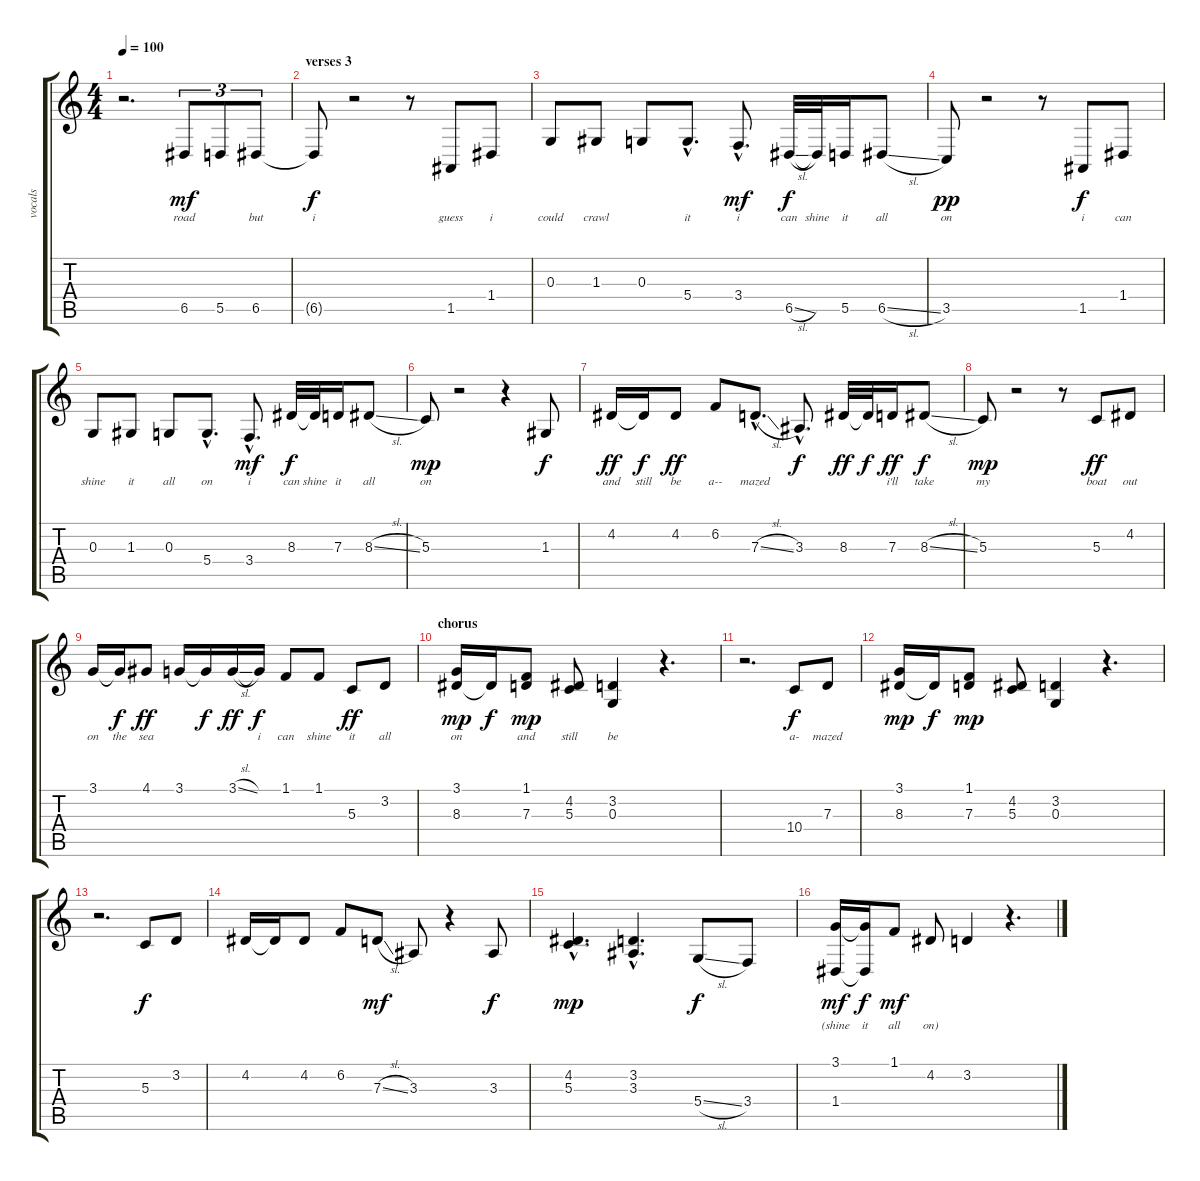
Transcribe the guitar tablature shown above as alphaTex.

\track ("vocals" "vocals") {instrument flute}
\staff {score tabs}
\tuning (E4 B3 G3 D3 A2 E2) {hide}
\ts (4 4)
\tempo 100
\clef g2
\ks c
r.2{d dy f} 6.5.8{tu (3 2) lyrics (0 "road") lyrics (1 "") lyrics (2 "") lyrics (3 "") lyrics (4 "") dy mf} 5.5.8{tu (3 2) lyrics (0 "") lyrics (1 "") lyrics (2 "") lyrics (3 "") lyrics (4 "")} 6.5.8{tu (3 2) lyrics (0 "but") lyrics (1 "") lyrics (2 "") lyrics (3 "") lyrics (4 "")} |
\section ("" "verses 3")
6.5{t}.8{lyrics (0 "i") lyrics (1 "") lyrics (2 "") lyrics (3 "") lyrics (4 "") dy f} r.2 r.8 1.5.8{lyrics (0 "guess") lyrics (1 "") lyrics (2 "") lyrics (3 "") lyrics (4 "")} 1.4.8{lyrics (0 "i") lyrics (1 "") lyrics (2 "") lyrics (3 "") lyrics (4 "")} |
0.3.8{lyrics (0 "could") lyrics (1 "") lyrics (2 "") lyrics (3 "") lyrics (4 "")} 1.3.8{lyrics (0 "crawl") lyrics (1 "") lyrics (2 "") lyrics (3 "") lyrics (4 "")} 0.3.8{lyrics (0 "") lyrics (1 "") lyrics (2 "") lyrics (3 "") lyrics (4 "")} 5.4{hac}.8{d lyrics (0 "it") lyrics (1 "") lyrics (2 "") lyrics (3 "") lyrics (4 "")} 3.4{hac}.8{d lyrics (0 "i") lyrics (1 "") lyrics (2 "") lyrics (3 "") lyrics (4 "") dy mf} 6.5{sl}.32{lyrics (0 "can") lyrics (1 "") lyrics (2 "") lyrics (3 "") lyrics (4 "") dy f} 6.5{t}.32{lyrics (0 "shine") lyrics (1 "") lyrics (2 "") lyrics (3 "") lyrics (4 "")} 5.5.16{lyrics (0 "it") lyrics (1 "") lyrics (2 "") lyrics (3 "") lyrics (4 "")} 6.5{sl}.8{lyrics (0 "all") lyrics (1 "") lyrics (2 "") lyrics (3 "") lyrics (4 "")} |
3.5.8{lyrics (0 "on") lyrics (1 "") lyrics (2 "") lyrics (3 "") lyrics (4 "") dy pp} r.2 r.8 1.5.8{lyrics (0 "i") lyrics (1 "") lyrics (2 "") lyrics (3 "") lyrics (4 "") dy f} 1.4.8{lyrics (0 "can") lyrics (1 "") lyrics (2 "") lyrics (3 "") lyrics (4 "")} |
0.3.8{lyrics (0 "shine") lyrics (1 "") lyrics (2 "") lyrics (3 "") lyrics (4 "")} 1.3.8{lyrics (0 "it") lyrics (1 "") lyrics (2 "") lyrics (3 "") lyrics (4 "")} 0.3.8{lyrics (0 "all") lyrics (1 "") lyrics (2 "") lyrics (3 "") lyrics (4 "")} 5.4{hac}.8{d lyrics (0 "on") lyrics (1 "") lyrics (2 "") lyrics (3 "") lyrics (4 "")} 3.4{hac}.8{d lyrics (0 "i") lyrics (1 "") lyrics (2 "") lyrics (3 "") lyrics (4 "") dy mf} 8.3.32{lyrics (0 "can") lyrics (1 "") lyrics (2 "") lyrics (3 "") lyrics (4 "") dy f} 8.3{t}.32{lyrics (0 "shine") lyrics (1 "") lyrics (2 "") lyrics (3 "") lyrics (4 "")} 7.3.16{lyrics (0 "it") lyrics (1 "") lyrics (2 "") lyrics (3 "") lyrics (4 "")} 8.3{sl}.8{lyrics (0 "all") lyrics (1 "") lyrics (2 "") lyrics (3 "") lyrics (4 "")} |
5.3.8{lyrics (0 "on") lyrics (1 "") lyrics (2 "") lyrics (3 "") lyrics (4 "") dy mp} r.2 r.4 1.3.8{lyrics (0 "") lyrics (1 "") lyrics (2 "") lyrics (3 "") lyrics (4 "") dy f} |
4.2.16{lyrics (0 "and") lyrics (1 "") lyrics (2 "") lyrics (3 "") lyrics (4 "") dy ff} 4.2{t}.16{lyrics (0 "still") lyrics (1 "") lyrics (2 "") lyrics (3 "") lyrics (4 "") dy f} 4.2.8{lyrics (0 "be") lyrics (1 "") lyrics (2 "") lyrics (3 "") lyrics (4 "") dy ff} 6.2.8{lyrics (0 "a--") lyrics (1 "") lyrics (2 "") lyrics (3 "") lyrics (4 "")} 7.3{sl hac}.8{d lyrics (0 "mazed") lyrics (1 "") lyrics (2 "") lyrics (3 "") lyrics (4 "")} 3.3{hac}.8{d lyrics (0 "") lyrics (1 "") lyrics (2 "") lyrics (3 "") lyrics (4 "") dy f} 8.3.32{lyrics (0 "") lyrics (1 "") lyrics (2 "") lyrics (3 "") lyrics (4 "") dy ff} 8.3{t}.32{lyrics (0 "") lyrics (1 "") lyrics (2 "") lyrics (3 "") lyrics (4 "") dy f} 7.3.16{lyrics (0 "i'll") lyrics (1 "") lyrics (2 "") lyrics (3 "") lyrics (4 "") dy ff} 8.3{sl}.8{lyrics (0 "take") lyrics (1 "") lyrics (2 "") lyrics (3 "") lyrics (4 "") dy f} |
5.3.8{lyrics (0 "my") lyrics (1 "") lyrics (2 "") lyrics (3 "") lyrics (4 "") dy mp} r.2 r.8 5.3.8{lyrics (0 "boat") lyrics (1 "") lyrics (2 "") lyrics (3 "") lyrics (4 "") dy ff} 4.2.8{lyrics (0 "out") lyrics (1 "") lyrics (2 "") lyrics (3 "") lyrics (4 "")} |
3.1.16{lyrics (0 "on") lyrics (1 "") lyrics (2 "") lyrics (3 "") lyrics (4 "")} 3.1{t}.16{lyrics (0 "the") lyrics (1 "") lyrics (2 "") lyrics (3 "") lyrics (4 "") dy f} 4.1.8{lyrics (0 "sea") lyrics (1 "") lyrics (2 "") lyrics (3 "") lyrics (4 "") dy ff} 3.1.16{lyrics (0 "") lyrics (1 "") lyrics (2 "") lyrics (3 "") lyrics (4 "")} 3.1{t}.16{lyrics (0 "") lyrics (1 "") lyrics (2 "") lyrics (3 "") lyrics (4 "") dy f} 3.1{sl}.16{lyrics (0 "") lyrics (1 "") lyrics (2 "") lyrics (3 "") lyrics (4 "") dy ff} 3.1{t}.16{lyrics (0 "i") lyrics (1 "") lyrics (2 "") lyrics (3 "") lyrics (4 "") dy f} 1.1.8{lyrics (0 "can") lyrics (1 "") lyrics (2 "") lyrics (3 "") lyrics (4 "")} 1.1.8{lyrics (0 "shine") lyrics (1 "") lyrics (2 "") lyrics (3 "") lyrics (4 "")} 5.3.8{lyrics (0 "it") lyrics (1 "") lyrics (2 "") lyrics (3 "") lyrics (4 "") dy ff} 3.2.8{lyrics (0 "all") lyrics (1 "") lyrics (2 "") lyrics (3 "") lyrics (4 "")} |
\section ("" "chorus")
(3.1 8.3).16{lyrics (0 "on") lyrics (1 "") lyrics (2 "") lyrics (3 "") lyrics (4 "") dy mp} 8.3{t}.16{lyrics (0 "") lyrics (1 "") lyrics (2 "") lyrics (3 "") lyrics (4 "") dy f} (1.1 7.3).8{lyrics (0 "and") lyrics (1 "") lyrics (2 "") lyrics (3 "") lyrics (4 "") dy mp} (4.2 5.3).8{lyrics (0 "still") lyrics (1 "") lyrics (2 "") lyrics (3 "") lyrics (4 "")} (3.2 0.3).4{lyrics (0 "be") lyrics (1 "") lyrics (2 "") lyrics (3 "") lyrics (4 "")} r.4{d} |
r.2{d} 10.4.8{lyrics (0 "a-") lyrics (1 "") lyrics (2 "") lyrics (3 "") lyrics (4 "") dy f} 7.3.8{lyrics (0 "mazed") lyrics (1 "") lyrics (2 "") lyrics (3 "") lyrics (4 "")} |
(3.1 8.3).16{dy mp} 8.3{t}.16{dy f} (1.1 7.3).8{dy mp} (4.2 5.3).8 (3.2 0.3).4 r.4{d} |
r.2{d} 5.3.8{dy f} 3.2.8 |
4.2.16 4.2{t}.16 4.2.8 6.2.8 7.3{sl}.8{dy mf} 3.3.8 r.4 3.3.8{dy f} |
(4.2{hac} 5.3{hac}).4{d dy mp} (3.2{hac} 3.3{hac}).4{d} 5.4{sl}.8{dy f} 3.4.8 |
(3.1 1.4).16{lyrics (0 "") lyrics (1 "(shine") lyrics (2 "") lyrics (3 "") lyrics (4 "") dy mf} (3.1{t} 1.4{t}).16{lyrics (0 "") lyrics (1 "it") lyrics (2 "") lyrics (3 "") lyrics (4 "") dy f} 1.1.8{lyrics (0 "") lyrics (1 "all") lyrics (2 "") lyrics (3 "") lyrics (4 "") dy mf} 4.2.8{lyrics (0 "") lyrics (1 "on)") lyrics (2 "") lyrics (3 "") lyrics (4 "")} 3.2.4{lyrics (0 "") lyrics (1 "") lyrics (2 "") lyrics (3 "") lyrics (4 "")} r.4{d}
